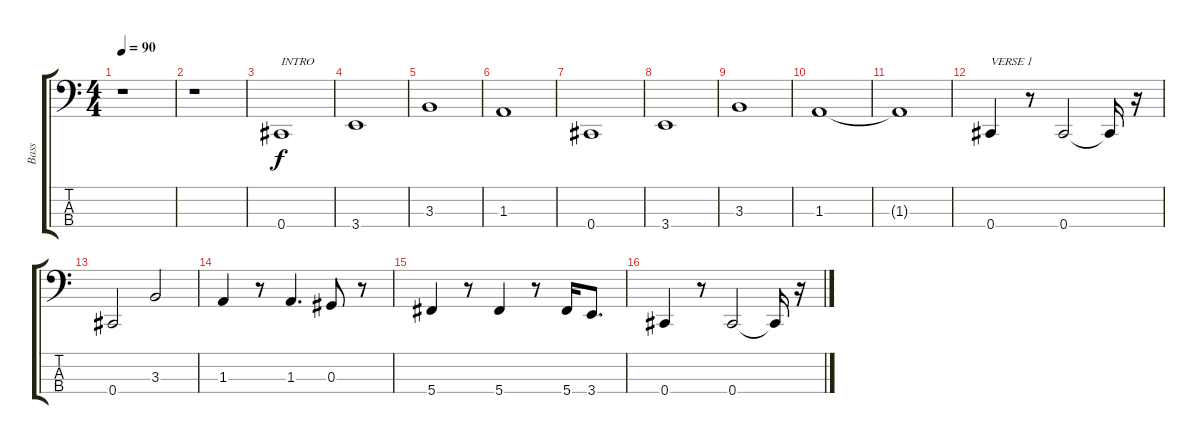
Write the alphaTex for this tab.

\track ("Bass" "Bass") {instrument electricbasspick}
\staff {score tabs}
\tuning (Gb2 Db2 Ab1 Db1) {hide}
\ts (4 4)
\tempo 90
\clef f4
\ks c
r.1{dy f instrument electricbasspick} |
r.1 |
0.4.1{txt "INTRO"} |
3.4.1 |
3.3.1 |
1.3.1 |
0.4.1 |
3.4.1 |
3.3.1 |
1.3.1 |
1.3{t}.1 |
0.4.4{txt "VERSE 1"} r.8 0.4.2 0.4{t}.16 r.16 |
0.4.2 3.3.2 |
1.3.4 r.8 1.3.4{d} 0.3.8 r.8 |
5.4.4 r.8 5.4.4 r.8 5.4.16 3.4.8{d} |
0.4.4 r.8 0.4.2 0.4{t}.16 r.16
